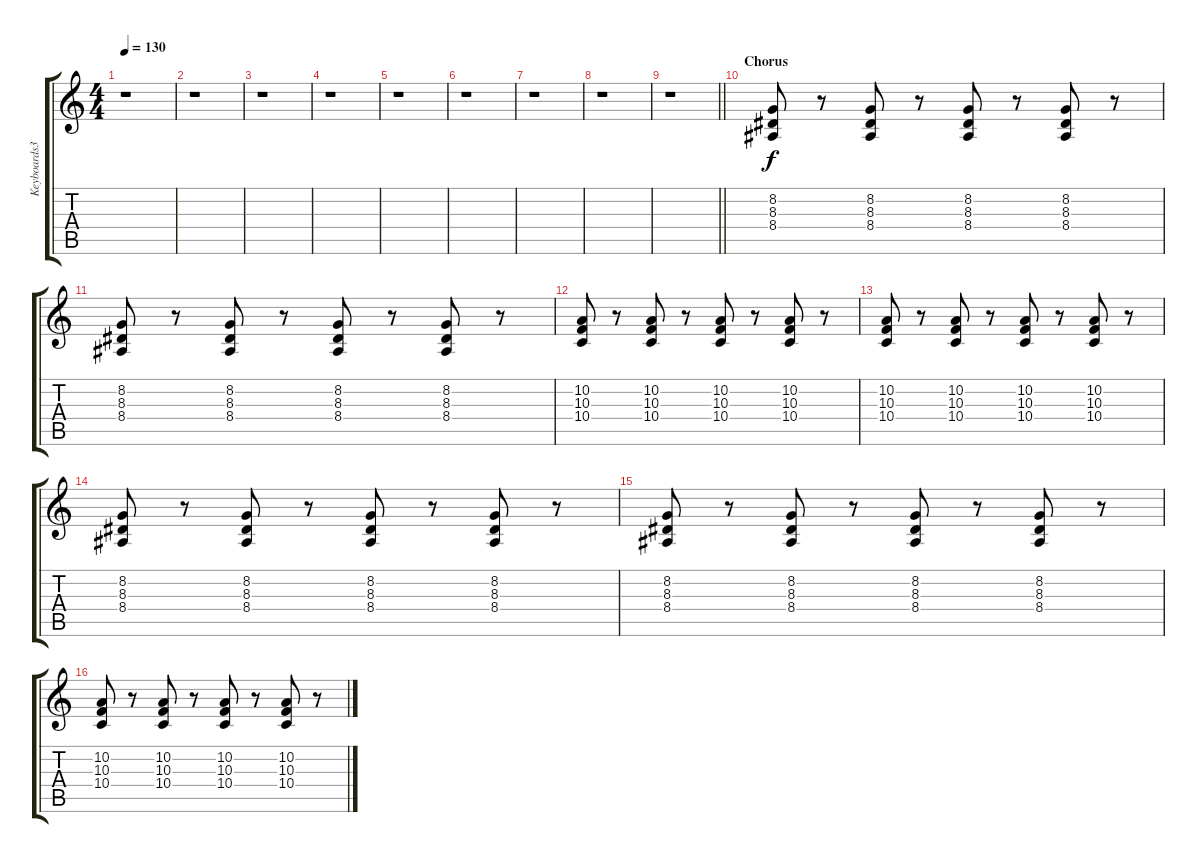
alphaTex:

\track ("Keyboards3" "Keyboards3") {instrument acousticgrandpiano}
\staff {score tabs}
\tuning (E4 B3 G3 D3 A2 E2) {hide}
\ts (4 4)
\tempo 130
\clef g2
\ks c
r.1{dy f} |
r.1 |
r.1 |
r.1 |
r.1 |
r.1 |
r.1 |
r.1 |
\barLineRight lightlight
r.1 |
\section ("" "Chorus")
(8.2 8.3 8.4).8 r.8 (8.2 8.3 8.4).8 r.8 (8.2 8.3 8.4).8 r.8 (8.2 8.3 8.4).8 r.8 |
(8.2 8.3 8.4).8 r.8 (8.2 8.3 8.4).8 r.8 (8.2 8.3 8.4).8 r.8 (8.2 8.3 8.4).8 r.8 |
(10.2 10.3 10.4).8 r.8 (10.2 10.3 10.4).8 r.8 (10.2 10.3 10.4).8 r.8 (10.2 10.3 10.4).8 r.8 |
(10.2 10.3 10.4).8 r.8 (10.2 10.3 10.4).8 r.8 (10.2 10.3 10.4).8 r.8 (10.2 10.3 10.4).8 r.8 |
(8.2 8.3 8.4).8 r.8 (8.2 8.3 8.4).8 r.8 (8.2 8.3 8.4).8 r.8 (8.2 8.3 8.4).8 r.8 |
(8.2 8.3 8.4).8 r.8 (8.2 8.3 8.4).8 r.8 (8.2 8.3 8.4).8 r.8 (8.2 8.3 8.4).8 r.8 |
(10.2 10.3 10.4).8 r.8 (10.2 10.3 10.4).8 r.8 (10.2 10.3 10.4).8 r.8 (10.2 10.3 10.4).8 r.8
